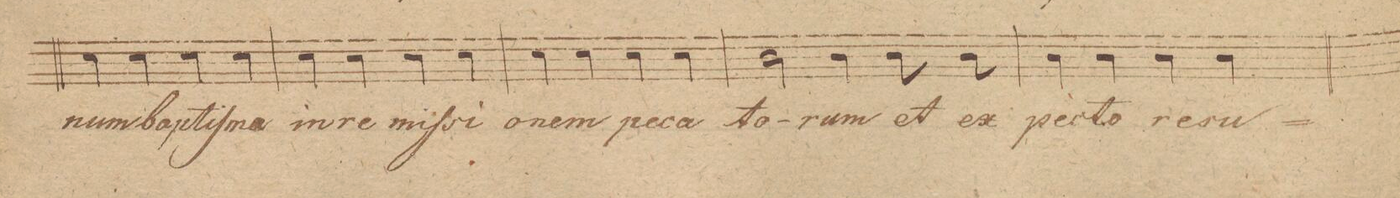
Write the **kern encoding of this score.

**kern	**text	**dynam
*I"Tenore 2do	*	*
*clefC4	*	*
*k[]	*	*
*met(c|)	*	*
*M2/2	*	*
4B\	-num	.
4B\	bap-	.
4B\	-tiſ-	.
4B\	-ma	.
=113	=113	=113
4B\	in	.
4B\	re-	.
4B\	-miſ-	.
4B\	-si-	.
=114	=114	=114
4B\	-o-	.
4B\	-nem	.
4B\	pe-	.
4B\	-ca-	.
=115	=115	=115
2A\	-to-	.
4A\	-rum	.
8A\	et	.
8A\	ex-	.
=116	=116	=116
4A\	-pec-	.
4A\	-to	.
4A\	re-	.
4A\	-su-	.
=117	=117	=117
*-	*-	*-
